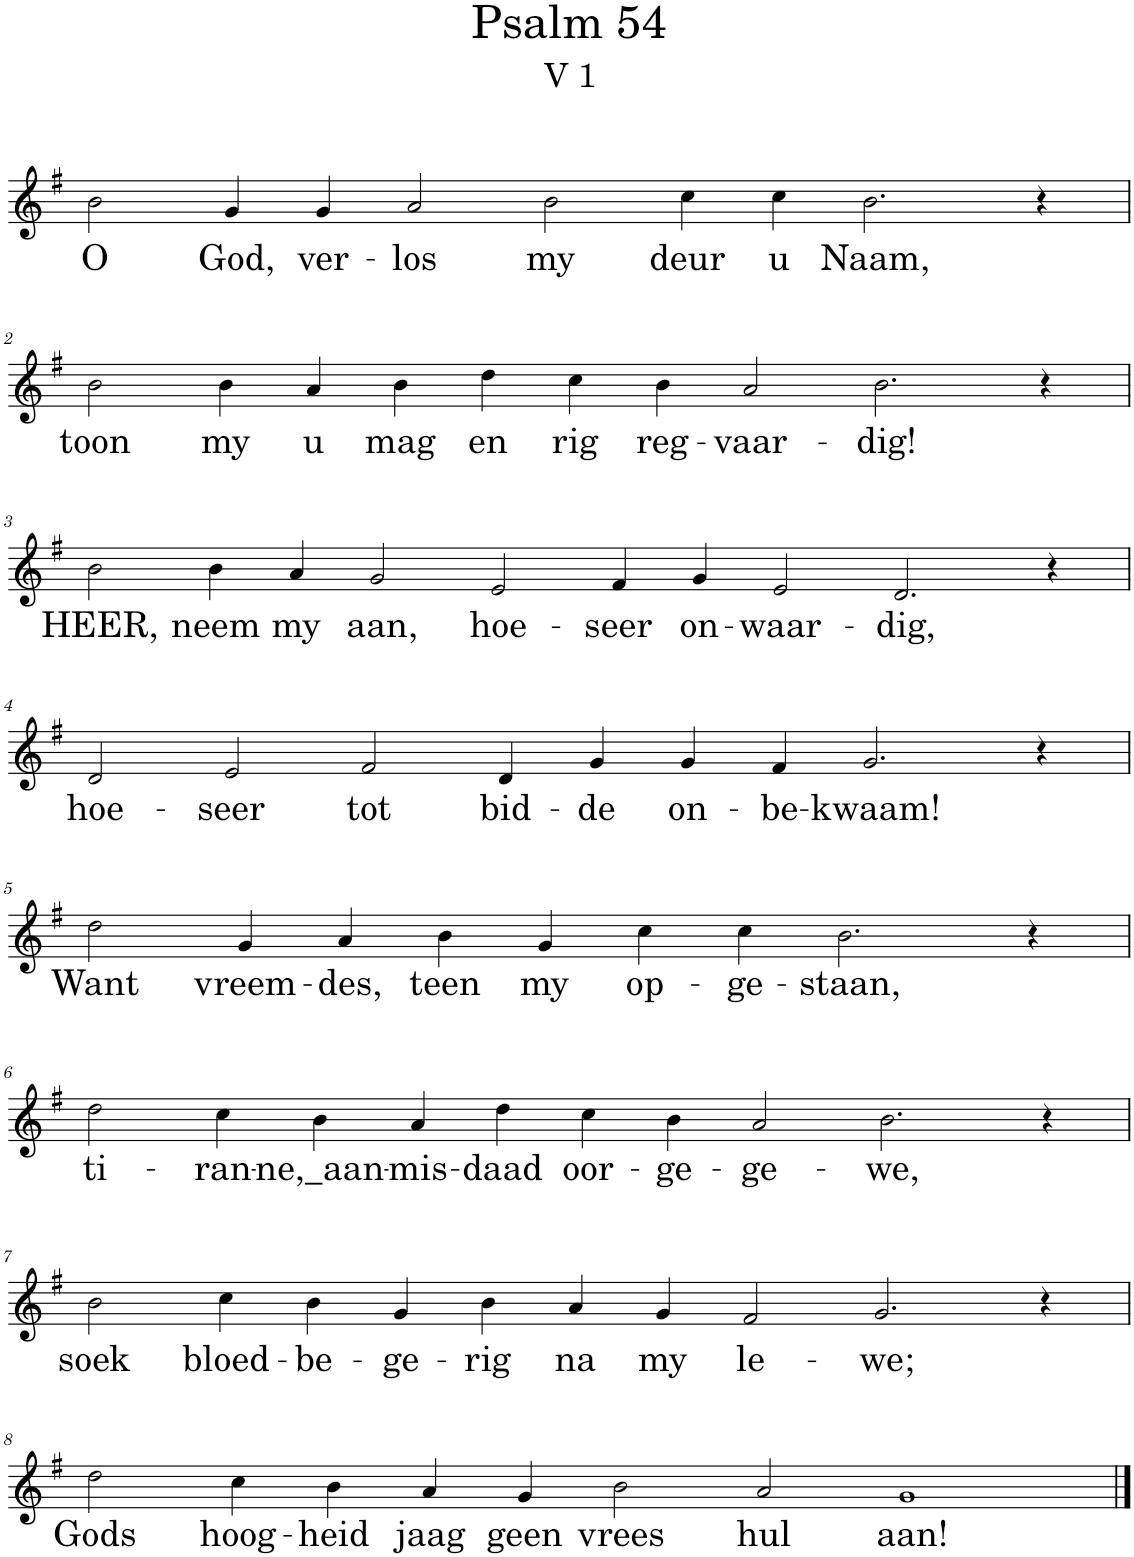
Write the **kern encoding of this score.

**kern	**text
*part1	*part1
*staff1	*staff1
*I"Pipe Organ	*
*I'Org.	*
*clefG2	*
*k[f#]	*
*M14/4	*
=1	=1
!	!LO:LY:b
2b\	O
!	!LO:LY:b
4g/	God,
!	!LO:LY:b
4g/	ver-
!	!LO:LY:b
2a/	-los
!	!LO:LY:b
2b\	my
!	!LO:LY:b
4cc\	deur
!	!LO:LY:b
4cc\	u
!	!LO:LY:b
2.b\	Naam,
4r	.
!!LO:LB:g=z
=2	=2
!	!LO:LY:b
2b\	toon
!	!LO:LY:b
4b\	my
!	!LO:LY:b
4a/	u
!	!LO:LY:b
4b\	mag
!	!LO:LY:b
4dd\	en
!	!LO:LY:b
4cc\	rig
!	!LO:LY:b
4b\	reg-
!	!LO:LY:b
2a/	-vaar-
!	!LO:LY:b
2.b\	-dig!
4r	.
!!LO:LB:g=z
=3	=3
*M16/4	*
!	!LO:LY:b
2b\	HEER,
!	!LO:LY:b
4b\	neem
!	!LO:LY:b
4a/	my
!	!LO:LY:b
2g/	aan,
!	!LO:LY:b
2e/	hoe-
!	!LO:LY:b
4f#/	-seer
!	!LO:LY:b
4g/	on-
!	!LO:LY:b
2e/	-waar-
!	!LO:LY:b
2.d/	-dig,
4r	.
!!LO:LB:g=z
=4	=4
*M14/4	*
!	!LO:LY:b
2d/	hoe-
!	!LO:LY:b
2e/	-seer
!	!LO:LY:b
2f#/	tot
!	!LO:LY:b
4d/	bid-
!	!LO:LY:b
4g/	-de
!	!LO:LY:b
4g/	on-
!	!LO:LY:b
4f#/	-be-
!	!LO:LY:b
2.g/	-kwaam!
4r	.
!!LO:LB:g=z
=5	=5
*M12/4	*
!	!LO:LY:b
2dd\	Want
!	!LO:LY:b
4g/	vreem-
!	!LO:LY:b
4a/	-des,
!	!LO:LY:b
4b\	teen
!	!LO:LY:b
4g/	my
!	!LO:LY:b
4cc\	op-
!	!LO:LY:b
4cc\	-ge-
!	!LO:LY:b
2.b\	-staan,
4r	.
!!LO:LB:g=z
=6	=6
*M14/4	*
!	!LO:LY:b
2dd\	ti-
!	!LO:LY:b
4cc\	-ran-
!	!LO:LY:b
4b\	-ne,_aan-
!	!LO:LY:b
4a/	-mis-
!	!LO:LY:b
4dd\	-daad
!	!LO:LY:b
4cc\	oor-
!	!LO:LY:b
4b\	-ge-
!	!LO:LY:b
2a/	-ge-
!	!LO:LY:b
2.b\	-we,
4r	.
!!LO:LB:g=z
=7	=7
!	!LO:LY:b
2b\	soek
!	!LO:LY:b
4cc\	bloed-
!	!LO:LY:b
4b\	-be-
!	!LO:LY:b
4g/	-ge-
!	!LO:LY:b
4b\	-rig
!	!LO:LY:b
4a/	na
!	!LO:LY:b
4g/	my
!	!LO:LY:b
2f#/	le-
!	!LO:LY:b
2.g/	-we;
4r	.
!!LO:LB:g=z
=8	=8
!	!LO:LY:b
2dd\	Gods
!	!LO:LY:b
4cc\	hoog-
!	!LO:LY:b
4b\	-heid
!	!LO:LY:b
4a/	jaag
!	!LO:LY:b
4g/	geen
!	!LO:LY:b
2b\	vrees
!	!LO:LY:b
2a/	hul
!	!LO:LY:b
1g	aan!
==	==
*-	*-
